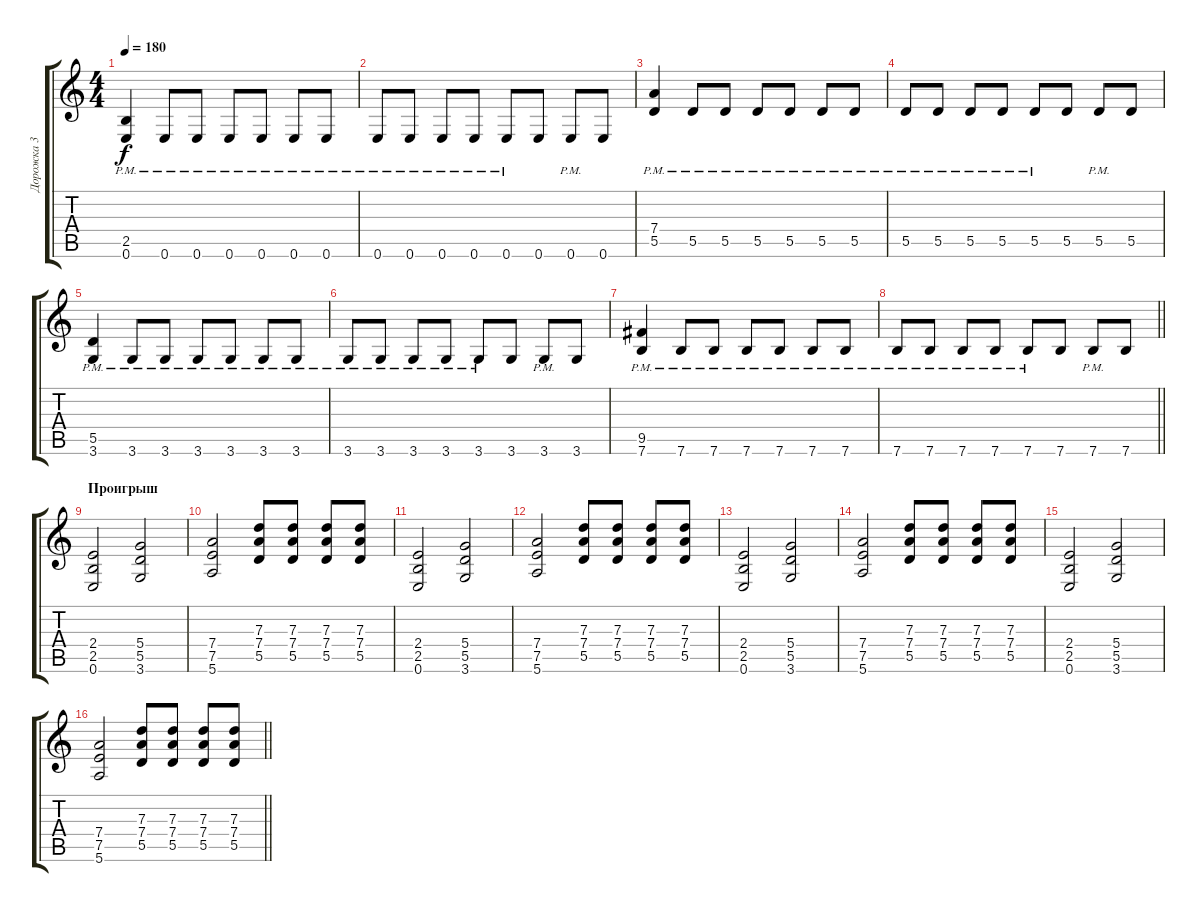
\track ("Дорожка 3" "Дорожка 3") {instrument distortionguitar}
\staff {score tabs}
\tuning (E4 B3 G3 D3 A2 E2) {hide}
\ts (4 4)
\tempo 180
\clef g2
\ks c
(2.5 0.6{pm}).4{dy f} 0.6{pm}.8 0.6{pm}.8 0.6{pm}.8 0.6{pm}.8 0.6{pm}.8 0.6{pm}.8 |
0.6{pm}.8 0.6{pm}.8 0.6{pm}.8 0.6{pm}.8 0.6{pm}.8 0.6.8 0.6{pm}.8 0.6.8 |
(7.4 5.5{pm}).4 5.5{pm}.8 5.5{pm}.8 5.5{pm}.8 5.5{pm}.8 5.5{pm}.8 5.5{pm}.8 |
5.5{pm}.8 5.5{pm}.8 5.5{pm}.8 5.5{pm}.8 5.5{pm}.8 5.5.8 5.5{pm}.8 5.5.8 |
(5.5 3.6{pm}).4 3.6{pm}.8 3.6{pm}.8 3.6{pm}.8 3.6{pm}.8 3.6{pm}.8 3.6{pm}.8 |
3.6{pm}.8 3.6{pm}.8 3.6{pm}.8 3.6{pm}.8 3.6{pm}.8 3.6.8 3.6{pm}.8 3.6.8 |
(9.5 7.6{pm}).4 7.6{pm}.8 7.6{pm}.8 7.6{pm}.8 7.6{pm}.8 7.6{pm}.8 7.6{pm}.8 |
\barLineRight lightlight
7.6{pm}.8 7.6{pm}.8 7.6{pm}.8 7.6{pm}.8 7.6{pm}.8 7.6.8 7.6{pm}.8 7.6.8 |
\section ("" "Проигрыш")
(2.4 2.5 0.6).2 (5.4 5.5 3.6).2 |
(7.4 7.5 5.6).2 (7.3 7.4 5.5).8 (7.3 7.4 5.5).8 (7.3 7.4 5.5).8 (7.3 7.4 5.5).8 |
(2.4 2.5 0.6).2 (5.4 5.5 3.6).2 |
(7.4 7.5 5.6).2 (7.3 7.4 5.5).8 (7.3 7.4 5.5).8 (7.3 7.4 5.5).8 (7.3 7.4 5.5).8 |
(2.4 2.5 0.6).2 (5.4 5.5 3.6).2 |
(7.4 7.5 5.6).2 (7.3 7.4 5.5).8 (7.3 7.4 5.5).8 (7.3 7.4 5.5).8 (7.3 7.4 5.5).8 |
(2.4 2.5 0.6).2 (5.4 5.5 3.6).2 |
\barLineRight lightlight
(7.4 7.5 5.6).2 (7.3 7.4 5.5).8 (7.3 7.4 5.5).8 (7.3 7.4 5.5).8 (7.3 7.4 5.5).8
